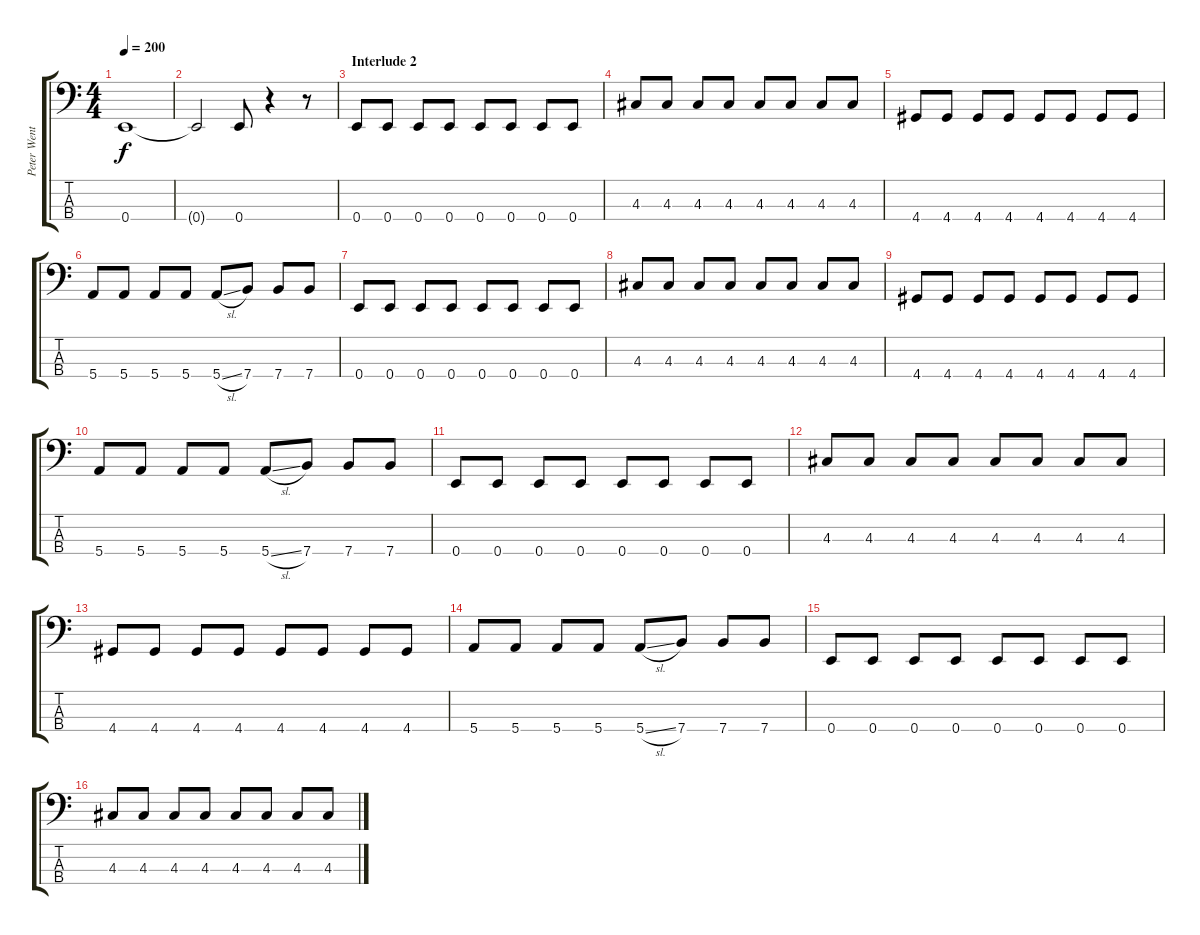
\track ("Peter Wentz (Bass)" "Peter Went") {instrument electricbasspick}
\staff {score tabs}
\tuning (G2 D2 A1 E1) {hide}
\ts (4 4)
\tempo 200
\clef f4
\ks c
0.4{t}.1{dy f} |
0.4{t}.2 0.4.8 r.4 r.8 |
\section ("" "Interlude 2")
0.4.8 0.4.8 0.4.8 0.4.8 0.4.8 0.4.8 0.4.8 0.4.8 |
4.3.8 4.3.8 4.3.8 4.3.8 4.3.8 4.3.8 4.3.8 4.3.8 |
4.4.8 4.4.8 4.4.8 4.4.8 4.4.8 4.4.8 4.4.8 4.4.8 |
5.4.8 5.4.8 5.4.8 5.4.8 5.4{sl}.8 7.4.8 7.4.8 7.4.8 |
0.4.8 0.4.8 0.4.8 0.4.8 0.4.8 0.4.8 0.4.8 0.4.8 |
4.3.8 4.3.8 4.3.8 4.3.8 4.3.8 4.3.8 4.3.8 4.3.8 |
4.4.8 4.4.8 4.4.8 4.4.8 4.4.8 4.4.8 4.4.8 4.4.8 |
5.4.8 5.4.8 5.4.8 5.4.8 5.4{sl}.8 7.4.8 7.4.8 7.4.8 |
0.4.8 0.4.8 0.4.8 0.4.8 0.4.8 0.4.8 0.4.8 0.4.8 |
4.3.8 4.3.8 4.3.8 4.3.8 4.3.8 4.3.8 4.3.8 4.3.8 |
4.4.8 4.4.8 4.4.8 4.4.8 4.4.8 4.4.8 4.4.8 4.4.8 |
5.4.8 5.4.8 5.4.8 5.4.8 5.4{sl}.8 7.4.8 7.4.8 7.4.8 |
0.4.8 0.4.8 0.4.8 0.4.8 0.4.8 0.4.8 0.4.8 0.4.8 |
4.3.8 4.3.8 4.3.8 4.3.8 4.3.8 4.3.8 4.3.8 4.3.8
